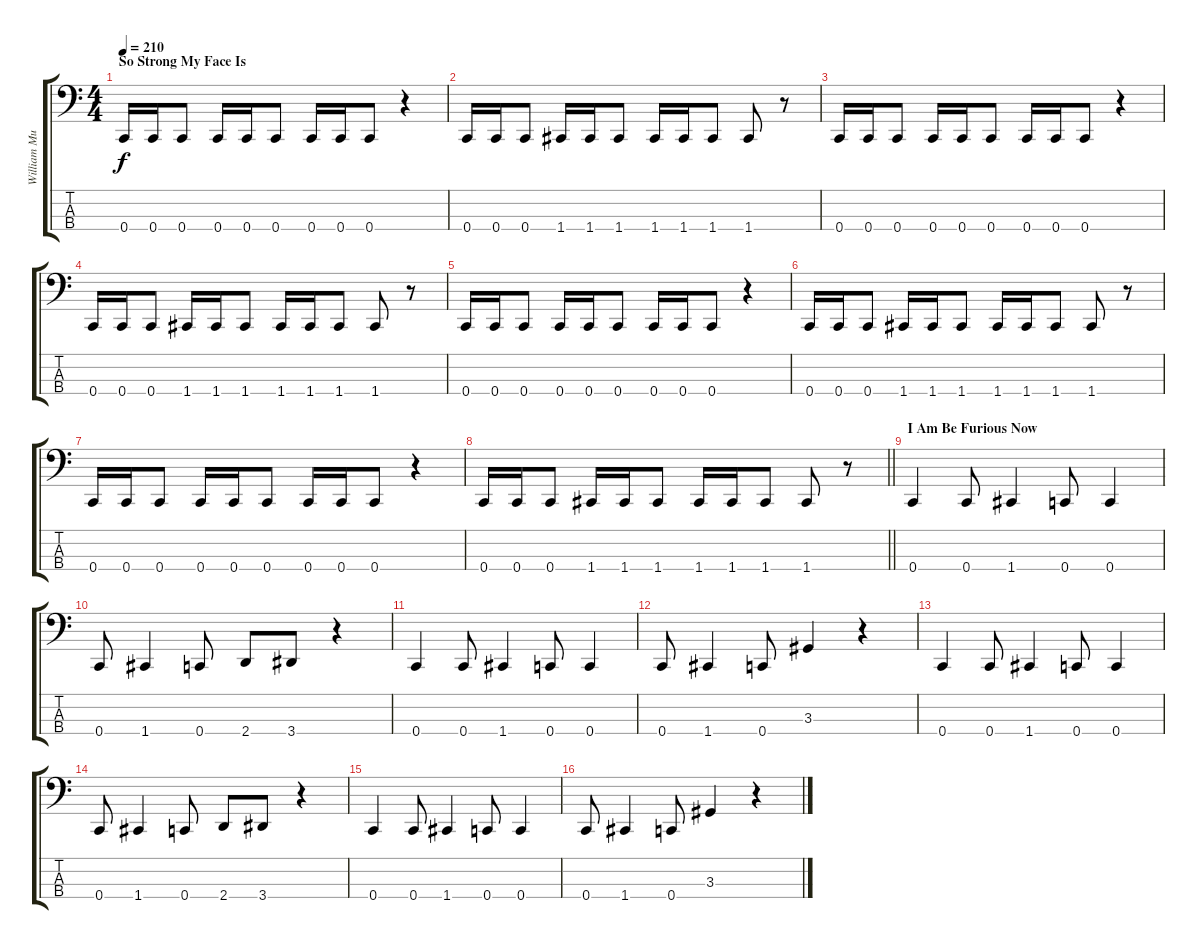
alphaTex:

\track ("William Murderface (Bass)" "William Mu") {instrument electricbassfinger}
\staff {score tabs}
\tuning (Eb2 Bb1 F1 C1) {hide}
\ts (4 4)
\section ("" "So Strong My Face Is")
\tempo 210
\clef f4
\ks c
0.4.16{dy f} 0.4.16 0.4.8 0.4.16 0.4.16 0.4.8 0.4.16 0.4.16 0.4.8 r.4 |
0.4.16 0.4.16 0.4.8 1.4.16 1.4.16 1.4.8 1.4.16 1.4.16 1.4.8 1.4.8 r.8 |
0.4.16 0.4.16 0.4.8 0.4.16 0.4.16 0.4.8 0.4.16 0.4.16 0.4.8 r.4 |
0.4.16 0.4.16 0.4.8 1.4.16 1.4.16 1.4.8 1.4.16 1.4.16 1.4.8 1.4.8 r.8 |
0.4.16 0.4.16 0.4.8 0.4.16 0.4.16 0.4.8 0.4.16 0.4.16 0.4.8 r.4 |
0.4.16 0.4.16 0.4.8 1.4.16 1.4.16 1.4.8 1.4.16 1.4.16 1.4.8 1.4.8 r.8 |
0.4.16 0.4.16 0.4.8 0.4.16 0.4.16 0.4.8 0.4.16 0.4.16 0.4.8 r.4 |
\barLineRight lightlight
0.4.16 0.4.16 0.4.8 1.4.16 1.4.16 1.4.8 1.4.16 1.4.16 1.4.8 1.4.8 r.8 |
\section ("" "I Am Be Furious Now")
0.4.4 0.4.8 1.4.4 0.4.8 0.4.4 |
0.4.8 1.4.4 0.4.8 2.4.8 3.4.8 r.4 |
0.4.4 0.4.8 1.4.4 0.4.8 0.4.4 |
0.4.8 1.4.4 0.4.8 3.3.4 r.4 |
0.4.4 0.4.8 1.4.4 0.4.8 0.4.4 |
0.4.8 1.4.4 0.4.8 2.4.8 3.4.8 r.4 |
0.4.4 0.4.8 1.4.4 0.4.8 0.4.4 |
0.4.8 1.4.4 0.4.8 3.3.4 r.4
